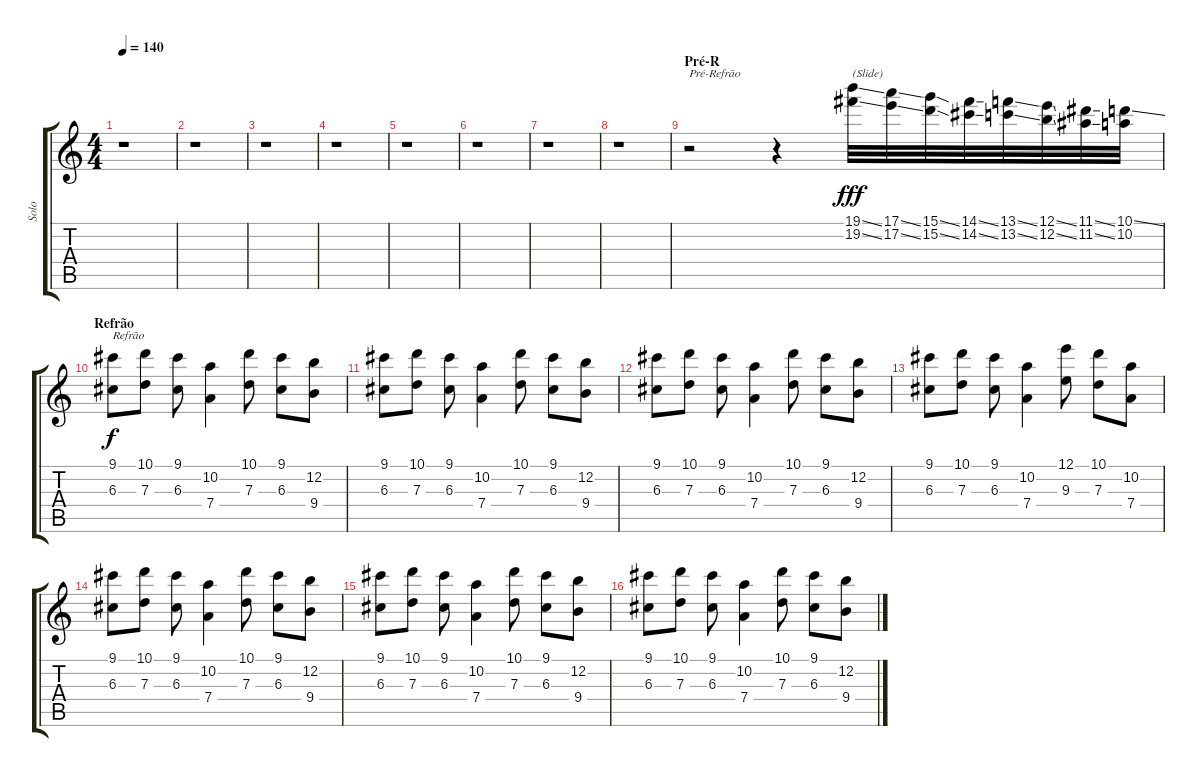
\track ("Solo" "Solo") {instrument distortionguitar}
\staff {score tabs}
\tuning (E4 B3 G3 D3 A2 E2) {hide}
\ts (4 4)
\tempo 140
\clef g2
\ks c
r.1{dy f} |
r.1 |
r.1 |
r.1 |
r.1 |
r.1 |
r.1 |
r.1 |
\section ("" "Pré-R")
r.2{txt "Pré-Refrão"} r.4 (19.1{ss} 19.2{ss}).32{txt "(Slide)" dy fff} (17.1{ss} 17.2{ss}).32 (15.1{ss} 15.2{ss}).32 (14.1{ss} 14.2{ss}).32 (13.1{ss} 13.2{ss}).32 (12.1{ss} 12.2{ss}).32 (11.1{ss} 11.2{ss}).32 (10.1{ss} 10.2).32 |
\section ("" "Refrão")
(9.1 6.3).8{txt "Refrão" dy f} (10.1 7.3).8 (9.1 6.3).8 (10.2 7.4).4 (10.1 7.3).8 (9.1 6.3).8 (12.2 9.4).8 |
(9.1 6.3).8 (10.1 7.3).8 (9.1 6.3).8 (10.2 7.4).4 (10.1 7.3).8 (9.1 6.3).8 (12.2 9.4).8 |
(9.1 6.3).8 (10.1 7.3).8 (9.1 6.3).8 (10.2 7.4).4 (10.1 7.3).8 (9.1 6.3).8 (12.2 9.4).8 |
(9.1 6.3).8 (10.1 7.3).8 (9.1 6.3).8 (10.2 7.4).4 (12.1 9.3).8 (10.1 7.3).8 (10.2 7.4).8 |
(9.1 6.3).8 (10.1 7.3).8 (9.1 6.3).8 (10.2 7.4).4 (10.1 7.3).8 (9.1 6.3).8 (12.2 9.4).8 |
(9.1 6.3).8 (10.1 7.3).8 (9.1 6.3).8 (10.2 7.4).4 (10.1 7.3).8 (9.1 6.3).8 (12.2 9.4).8 |
(9.1 6.3).8 (10.1 7.3).8 (9.1 6.3).8 (10.2 7.4).4 (10.1 7.3).8 (9.1 6.3).8 (12.2 9.4).8
